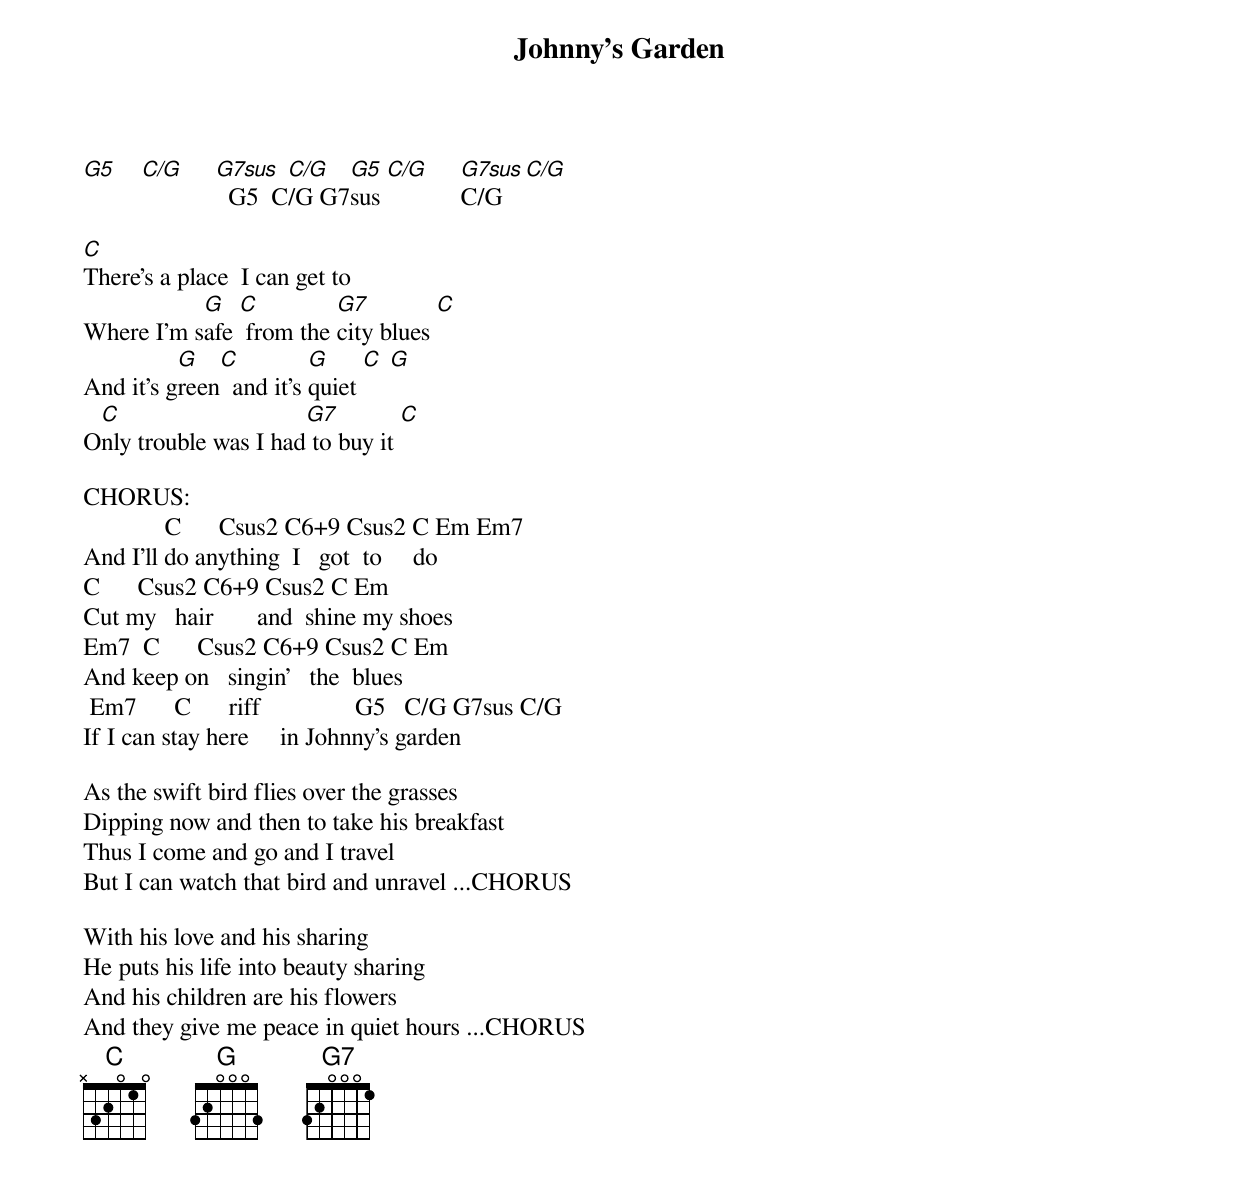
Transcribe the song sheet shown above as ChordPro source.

{title:Johnny's Garden}

[G5]    [C/G]     [G7sus]  G5  C[C/G]/G G7[G5]sus [C/G]     [G7sus]C/G [C/G]

[C]There's a place  I can get to
Where I'm s[G]afe [C] from the [G7]city blues [C]
And it's g[G]reen[C]  and it's [G]quiet [C] [G]
O[C]nly trouble was I had[G7] to buy it [C]

CHORUS:
             C      Csus2 C6+9 Csus2 C Em Em7
And I'll do anything  I   got  to     do
C      Csus2 C6+9 Csus2 C Em
Cut my   hair       and  shine my shoes
Em7  C      Csus2 C6+9 Csus2 C Em
And keep on   singin'   the  blues
 Em7      C      riff               G5   C/G G7sus C/G
If I can stay here     in Johnny's garden

As the swift bird flies over the grasses
Dipping now and then to take his breakfast
Thus I come and go and I travel
But I can watch that bird and unravel ...CHORUS

With his love and his sharing
He puts his life into beauty sharing
And his children are his flowers
And they give me peace in quiet hours ...CHORUS
